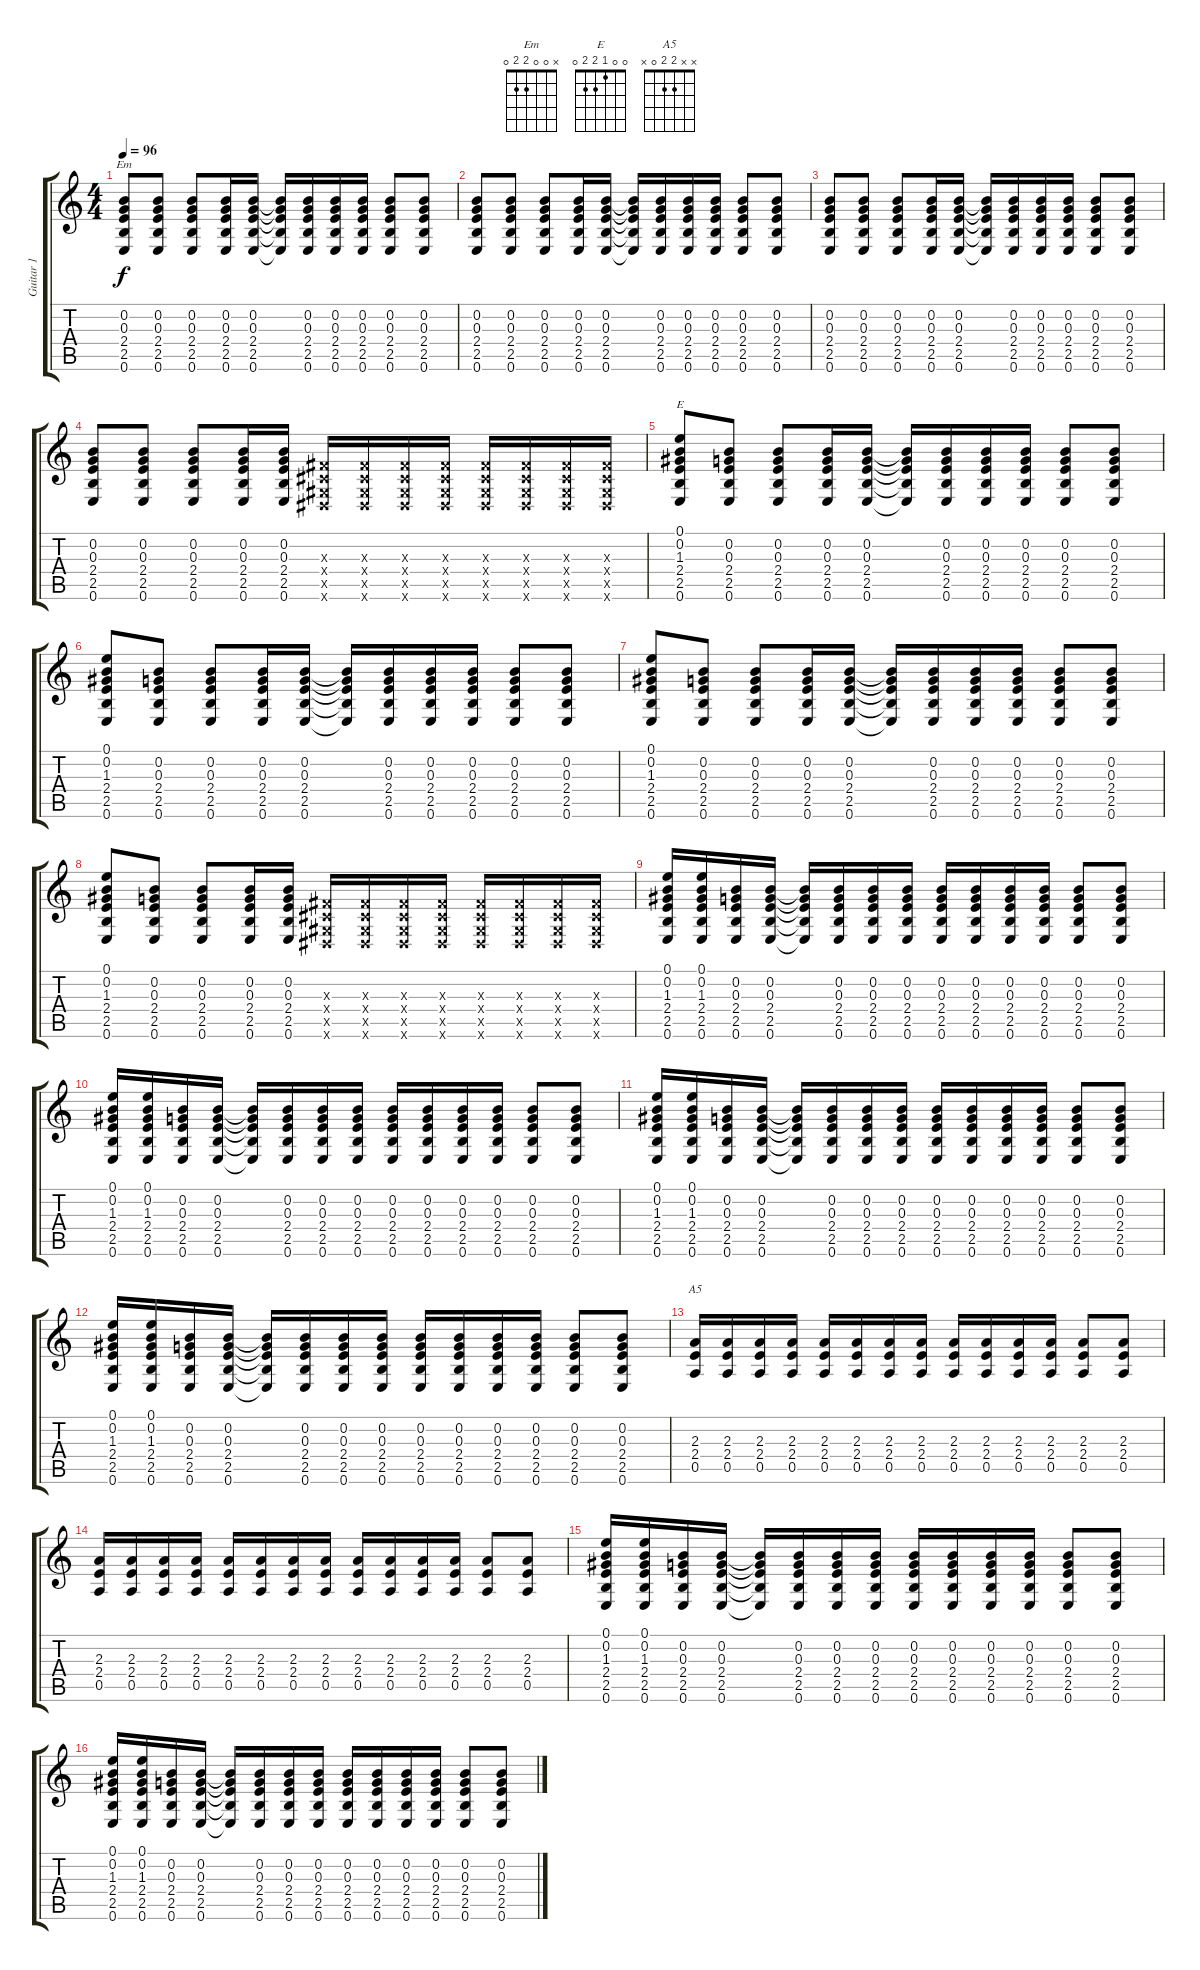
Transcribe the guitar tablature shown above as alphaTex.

\track ("Guitar 1" "Guitar 1") {instrument distortionguitar}
\staff {score tabs}
\tuning (E4 B3 G3 D3 A2 E2) {hide}
\chord ("Em" x 0 0 2 2 0)
\chord ("E" 0 0 1 2 2 0)
\chord ("A5" x x 2 2 0 x)
\ts (4 4)
\tempo 96
\clef g2
\ks c
(0.2 0.3 2.4 2.5 0.6).8{ch "Em" dy f instrument distortionguitar} (0.2 0.3 2.4 2.5 0.6).8 (0.2 0.3 2.4 2.5 0.6).8 (0.2 0.3 2.4 2.5 0.6).16 (0.2 0.3 2.4 2.5 0.6).16 (0.2{t} 0.3{t} 2.4{t} 2.5{t} 0.6{t}).16 (0.2 0.3 2.4 2.5 0.6).16 (0.2 0.3 2.4 2.5 0.6).16 (0.2 0.3 2.4 2.5 0.6).16 (0.2 0.3 2.4 2.5 0.6).8 (0.2 0.3 2.4 2.5 0.6).8 |
(0.2 0.3 2.4 2.5 0.6).8 (0.2 0.3 2.4 2.5 0.6).8 (0.2 0.3 2.4 2.5 0.6).8 (0.2 0.3 2.4 2.5 0.6).16 (0.2 0.3 2.4 2.5 0.6).16 (0.2{t} 0.3{t} 2.4{t} 2.5{t} 0.6{t}).16 (0.2 0.3 2.4 2.5 0.6).16 (0.2 0.3 2.4 2.5 0.6).16 (0.2 0.3 2.4 2.5 0.6).16 (0.2 0.3 2.4 2.5 0.6).8 (0.2 0.3 2.4 2.5 0.6).8 |
(0.2 0.3 2.4 2.5 0.6).8 (0.2 0.3 2.4 2.5 0.6).8 (0.2 0.3 2.4 2.5 0.6).8 (0.2 0.3 2.4 2.5 0.6).16 (0.2 0.3 2.4 2.5 0.6).16 (0.2{t} 0.3{t} 2.4{t} 2.5{t} 0.6{t}).16 (0.2 0.3 2.4 2.5 0.6).16 (0.2 0.3 2.4 2.5 0.6).16 (0.2 0.3 2.4 2.5 0.6).16 (0.2 0.3 2.4 2.5 0.6).8 (0.2 0.3 2.4 2.5 0.6).8 |
(0.2 0.3 2.4 2.5 0.6).8 (0.2 0.3 2.4 2.5 0.6).8 (0.2 0.3 2.4 2.5 0.6).8 (0.2 0.3 2.4 2.5 0.6).16 (0.2 0.3 2.4 2.5 0.6).16 (-1.3{x} -1.4{x} -1.5{x} -1.6{x}).16 (-1.3{x} -1.4{x} -1.5{x} -1.6{x}).16 (-1.3{x} -1.4{x} -1.5{x} -1.6{x}).16 (-1.3{x} -1.4{x} -1.5{x} -1.6{x}).16 (-1.3{x} -1.4{x} -1.5{x} -1.6{x}).16 (-1.3{x} -1.4{x} -1.5{x} -1.6{x}).16 (-1.3{x} -1.4{x} -1.5{x} -1.6{x}).16 (-1.3{x} -1.4{x} -1.5{x} -1.6{x}).16 |
(0.1 0.2 1.3 2.4 2.5 0.6).8{ch "E"} (0.2 0.3 2.4 2.5 0.6).8 (0.2 0.3 2.4 2.5 0.6).8 (0.2 0.3 2.4 2.5 0.6).16 (0.2 0.3 2.4 2.5 0.6).16 (0.2{t} 0.3{t} 2.4{t} 2.5{t} 0.6{t}).16 (0.2 0.3 2.4 2.5 0.6).16 (0.2 0.3 2.4 2.5 0.6).16 (0.2 0.3 2.4 2.5 0.6).16 (0.2 0.3 2.4 2.5 0.6).8 (0.2 0.3 2.4 2.5 0.6).8 |
(0.1 0.2 1.3 2.4 2.5 0.6).8 (0.2 0.3 2.4 2.5 0.6).8 (0.2 0.3 2.4 2.5 0.6).8 (0.2 0.3 2.4 2.5 0.6).16 (0.2 0.3 2.4 2.5 0.6).16 (0.2{t} 0.3{t} 2.4{t} 2.5{t} 0.6{t}).16 (0.2 0.3 2.4 2.5 0.6).16 (0.2 0.3 2.4 2.5 0.6).16 (0.2 0.3 2.4 2.5 0.6).16 (0.2 0.3 2.4 2.5 0.6).8 (0.2 0.3 2.4 2.5 0.6).8 |
(0.1 0.2 1.3 2.4 2.5 0.6).8 (0.2 0.3 2.4 2.5 0.6).8 (0.2 0.3 2.4 2.5 0.6).8 (0.2 0.3 2.4 2.5 0.6).16 (0.2 0.3 2.4 2.5 0.6).16 (0.2{t} 0.3{t} 2.4{t} 2.5{t} 0.6{t}).16 (0.2 0.3 2.4 2.5 0.6).16 (0.2 0.3 2.4 2.5 0.6).16 (0.2 0.3 2.4 2.5 0.6).16 (0.2 0.3 2.4 2.5 0.6).8 (0.2 0.3 2.4 2.5 0.6).8 |
(0.1 0.2 1.3 2.4 2.5 0.6).8 (0.2 0.3 2.4 2.5 0.6).8 (0.2 0.3 2.4 2.5 0.6).8 (0.2 0.3 2.4 2.5 0.6).16 (0.2 0.3 2.4 2.5 0.6).16 (-1.3{x} -1.4{x} -1.5{x} -1.6{x}).16 (-1.3{x} -1.4{x} -1.5{x} -1.6{x}).16 (-1.3{x} -1.4{x} -1.5{x} -1.6{x}).16 (-1.3{x} -1.4{x} -1.5{x} -1.6{x}).16 (-1.3{x} -1.4{x} -1.5{x} -1.6{x}).16 (-1.3{x} -1.4{x} -1.5{x} -1.6{x}).16 (-1.3{x} -1.4{x} -1.5{x} -1.6{x}).16 (-1.3{x} -1.4{x} -1.5{x} -1.6{x}).16 |
(0.1 0.2 1.3 2.4 2.5 0.6).16 (0.1 0.2 1.3 2.4 2.5 0.6).16 (0.2 0.3 2.4 2.5 0.6).16 (0.2 0.3 2.4 2.5 0.6).16 (0.2{t} 0.3{t} 2.4{t} 2.5{t} 0.6{t}).16 (0.2 0.3 2.4 2.5 0.6).16 (0.2 0.3 2.4 2.5 0.6).16 (0.2 0.3 2.4 2.5 0.6).16 (0.2 0.3 2.4 2.5 0.6).16 (0.2 0.3 2.4 2.5 0.6).16 (0.2 0.3 2.4 2.5 0.6).16 (0.2 0.3 2.4 2.5 0.6).16 (0.2 0.3 2.4 2.5 0.6).8 (0.2 0.3 2.4 2.5 0.6).8 |
(0.1 0.2 1.3 2.4 2.5 0.6).16 (0.1 0.2 1.3 2.4 2.5 0.6).16 (0.2 0.3 2.4 2.5 0.6).16 (0.2 0.3 2.4 2.5 0.6).16 (0.2{t} 0.3{t} 2.4{t} 2.5{t} 0.6{t}).16 (0.2 0.3 2.4 2.5 0.6).16 (0.2 0.3 2.4 2.5 0.6).16 (0.2 0.3 2.4 2.5 0.6).16 (0.2 0.3 2.4 2.5 0.6).16 (0.2 0.3 2.4 2.5 0.6).16 (0.2 0.3 2.4 2.5 0.6).16 (0.2 0.3 2.4 2.5 0.6).16 (0.2 0.3 2.4 2.5 0.6).8 (0.2 0.3 2.4 2.5 0.6).8 |
(0.1 0.2 1.3 2.4 2.5 0.6).16 (0.1 0.2 1.3 2.4 2.5 0.6).16 (0.2 0.3 2.4 2.5 0.6).16 (0.2 0.3 2.4 2.5 0.6).16 (0.2{t} 0.3{t} 2.4{t} 2.5{t} 0.6{t}).16 (0.2 0.3 2.4 2.5 0.6).16 (0.2 0.3 2.4 2.5 0.6).16 (0.2 0.3 2.4 2.5 0.6).16 (0.2 0.3 2.4 2.5 0.6).16 (0.2 0.3 2.4 2.5 0.6).16 (0.2 0.3 2.4 2.5 0.6).16 (0.2 0.3 2.4 2.5 0.6).16 (0.2 0.3 2.4 2.5 0.6).8 (0.2 0.3 2.4 2.5 0.6).8 |
(0.1 0.2 1.3 2.4 2.5 0.6).16 (0.1 0.2 1.3 2.4 2.5 0.6).16 (0.2 0.3 2.4 2.5 0.6).16 (0.2 0.3 2.4 2.5 0.6).16 (0.2{t} 0.3{t} 2.4{t} 2.5{t} 0.6{t}).16 (0.2 0.3 2.4 2.5 0.6).16 (0.2 0.3 2.4 2.5 0.6).16 (0.2 0.3 2.4 2.5 0.6).16 (0.2 0.3 2.4 2.5 0.6).16 (0.2 0.3 2.4 2.5 0.6).16 (0.2 0.3 2.4 2.5 0.6).16 (0.2 0.3 2.4 2.5 0.6).16 (0.2 0.3 2.4 2.5 0.6).8 (0.2 0.3 2.4 2.5 0.6).8 |
(2.3 2.4 0.5).16{ch "A5"} (2.3 2.4 0.5).16 (2.3 2.4 0.5).16 (2.3 2.4 0.5).16 (2.3 2.4 0.5).16 (2.3 2.4 0.5).16 (2.3 2.4 0.5).16 (2.3 2.4 0.5).16 (2.3 2.4 0.5).16 (2.3 2.4 0.5).16 (2.3 2.4 0.5).16 (2.3 2.4 0.5).16 (2.3 2.4 0.5).8 (2.3 2.4 0.5).8 |
(2.3 2.4 0.5).16 (2.3 2.4 0.5).16 (2.3 2.4 0.5).16 (2.3 2.4 0.5).16 (2.3 2.4 0.5).16 (2.3 2.4 0.5).16 (2.3 2.4 0.5).16 (2.3 2.4 0.5).16 (2.3 2.4 0.5).16 (2.3 2.4 0.5).16 (2.3 2.4 0.5).16 (2.3 2.4 0.5).16 (2.3 2.4 0.5).8 (2.3 2.4 0.5).8 |
(0.1 0.2 1.3 2.4 2.5 0.6).16 (0.1 0.2 1.3 2.4 2.5 0.6).16 (0.2 0.3 2.4 2.5 0.6).16 (0.2 0.3 2.4 2.5 0.6).16 (0.2{t} 0.3{t} 2.4{t} 2.5{t} 0.6{t}).16 (0.2 0.3 2.4 2.5 0.6).16 (0.2 0.3 2.4 2.5 0.6).16 (0.2 0.3 2.4 2.5 0.6).16 (0.2 0.3 2.4 2.5 0.6).16 (0.2 0.3 2.4 2.5 0.6).16 (0.2 0.3 2.4 2.5 0.6).16 (0.2 0.3 2.4 2.5 0.6).16 (0.2 0.3 2.4 2.5 0.6).8 (0.2 0.3 2.4 2.5 0.6).8 |
(0.1 0.2 1.3 2.4 2.5 0.6).16 (0.1 0.2 1.3 2.4 2.5 0.6).16 (0.2 0.3 2.4 2.5 0.6).16 (0.2 0.3 2.4 2.5 0.6).16 (0.2{t} 0.3{t} 2.4{t} 2.5{t} 0.6{t}).16 (0.2 0.3 2.4 2.5 0.6).16 (0.2 0.3 2.4 2.5 0.6).16 (0.2 0.3 2.4 2.5 0.6).16 (0.2 0.3 2.4 2.5 0.6).16 (0.2 0.3 2.4 2.5 0.6).16 (0.2 0.3 2.4 2.5 0.6).16 (0.2 0.3 2.4 2.5 0.6).16 (0.2 0.3 2.4 2.5 0.6).8 (0.2 0.3 2.4 2.5 0.6).8
